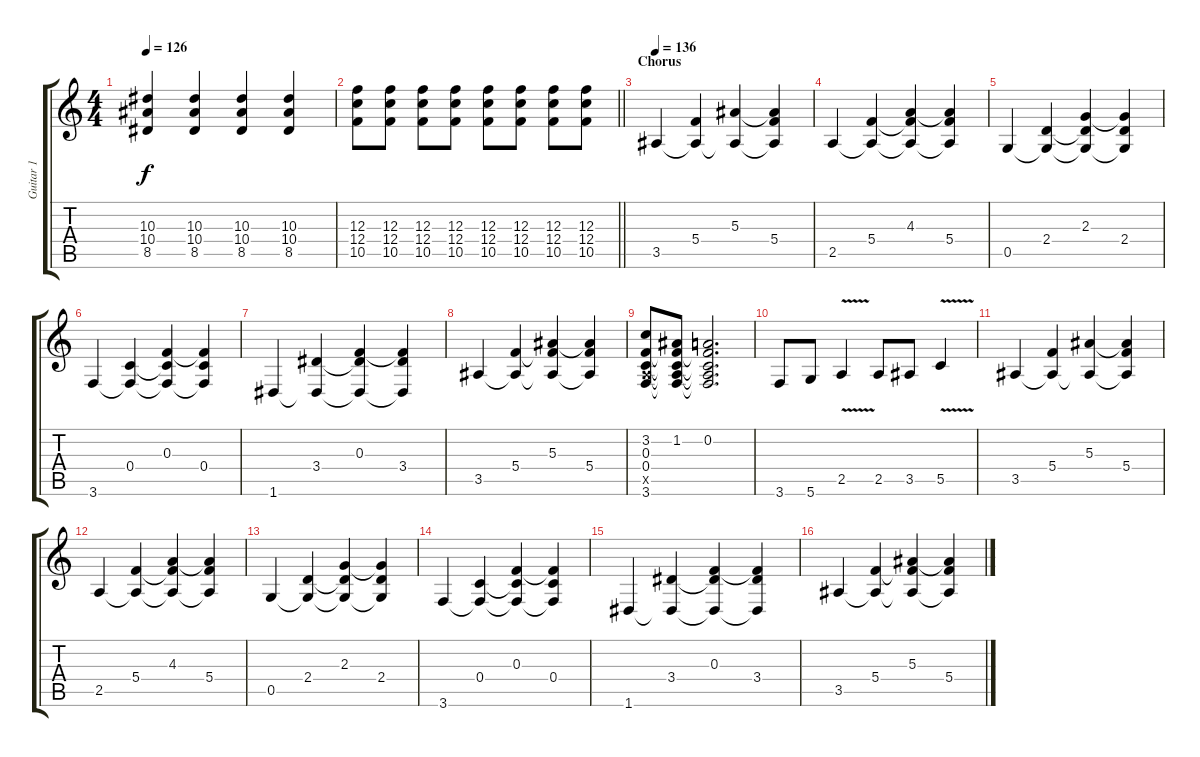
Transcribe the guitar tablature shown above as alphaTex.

\track ("Guitar 1" "Guitar 1") {instrument distortionguitar}
\staff {score tabs}
\tuning (D4 A3 F3 C3 G2 D2) {hide}
\ts (4 4)
\tempo 126
\clef g2
\ks c
(10.3 10.4 8.5).4{dy f} (10.3 10.4 8.5).4 (10.3 10.4 8.5).4 (10.3 10.4 8.5).4 |
\barLineRight lightlight
(12.3 12.4 10.5).8 (12.3 12.4 10.5).8 (12.3 12.4 10.5).8 (12.3 12.4 10.5).8 (12.3 12.4 10.5).8 (12.3 12.4 10.5).8 (12.3 12.4 10.5).8 (12.3 12.4 10.5).8 |
\section ("" "Chorus")
\tempo 136
3.5.4 (5.4 3.5{t}).4 (5.3 3.5{t}).4 (5.3{t} 5.4 3.5{t}).4 |
2.5.4 (5.4 2.5{t}).4 (4.3 5.4{t} 2.5{t}).4 (4.3{t} 5.4 2.5{t}).4 |
0.5.4 (2.4 0.5{t}).4 (2.3 2.4{t} 0.5{t}).4 (2.3{t} 2.4 0.5{t}).4 |
3.6.4 (0.4 3.6{t}).4 (0.3 0.4{t} 3.6{t}).4 (0.3{t} 0.4 3.6{t}).4 |
1.6.4 (3.4 1.6{t}).4 (0.3 3.4{t} 1.6{t}).4 (0.3{t} 3.4 1.6{t}).4 |
3.5.4 (5.4 3.5{t}).4 (5.3 5.4{t} 3.5{t}).4 (5.3{t} 5.4 3.5{t}).4 |
(3.2 0.3 0.4 2.5{x} 3.6).8 (1.2 0.3{t} 0.4{t} 2.5{t} 3.6{t}).8 (0.2 0.3{t} 0.4{t} 2.5{t} 3.6{t}).2{d} |
3.6.8 5.6.8 2.5{v}.4 2.5.8 3.5.8 5.5{v}.4 |
3.5.4 (5.4 3.5{t}).4 (5.3 3.5{t}).4 (5.3{t} 5.4 3.5{t}).4 |
2.5.4 (5.4 2.5{t}).4 (4.3 5.4{t} 2.5{t}).4 (4.3{t} 5.4 2.5{t}).4 |
0.5.4 (2.4 0.5{t}).4 (2.3 2.4{t} 0.5{t}).4 (2.3{t} 2.4 0.5{t}).4 |
3.6.4 (0.4 3.6{t}).4 (0.3 0.4{t} 3.6{t}).4 (0.3{t} 0.4 3.6{t}).4 |
1.6.4 (3.4 1.6{t}).4 (0.3 3.4{t} 1.6{t}).4 (0.3{t} 3.4 1.6{t}).4 |
3.5.4 (5.4 3.5{t}).4 (5.3 5.4{t} 3.5{t}).4 (5.3{t} 5.4 3.5{t}).4
